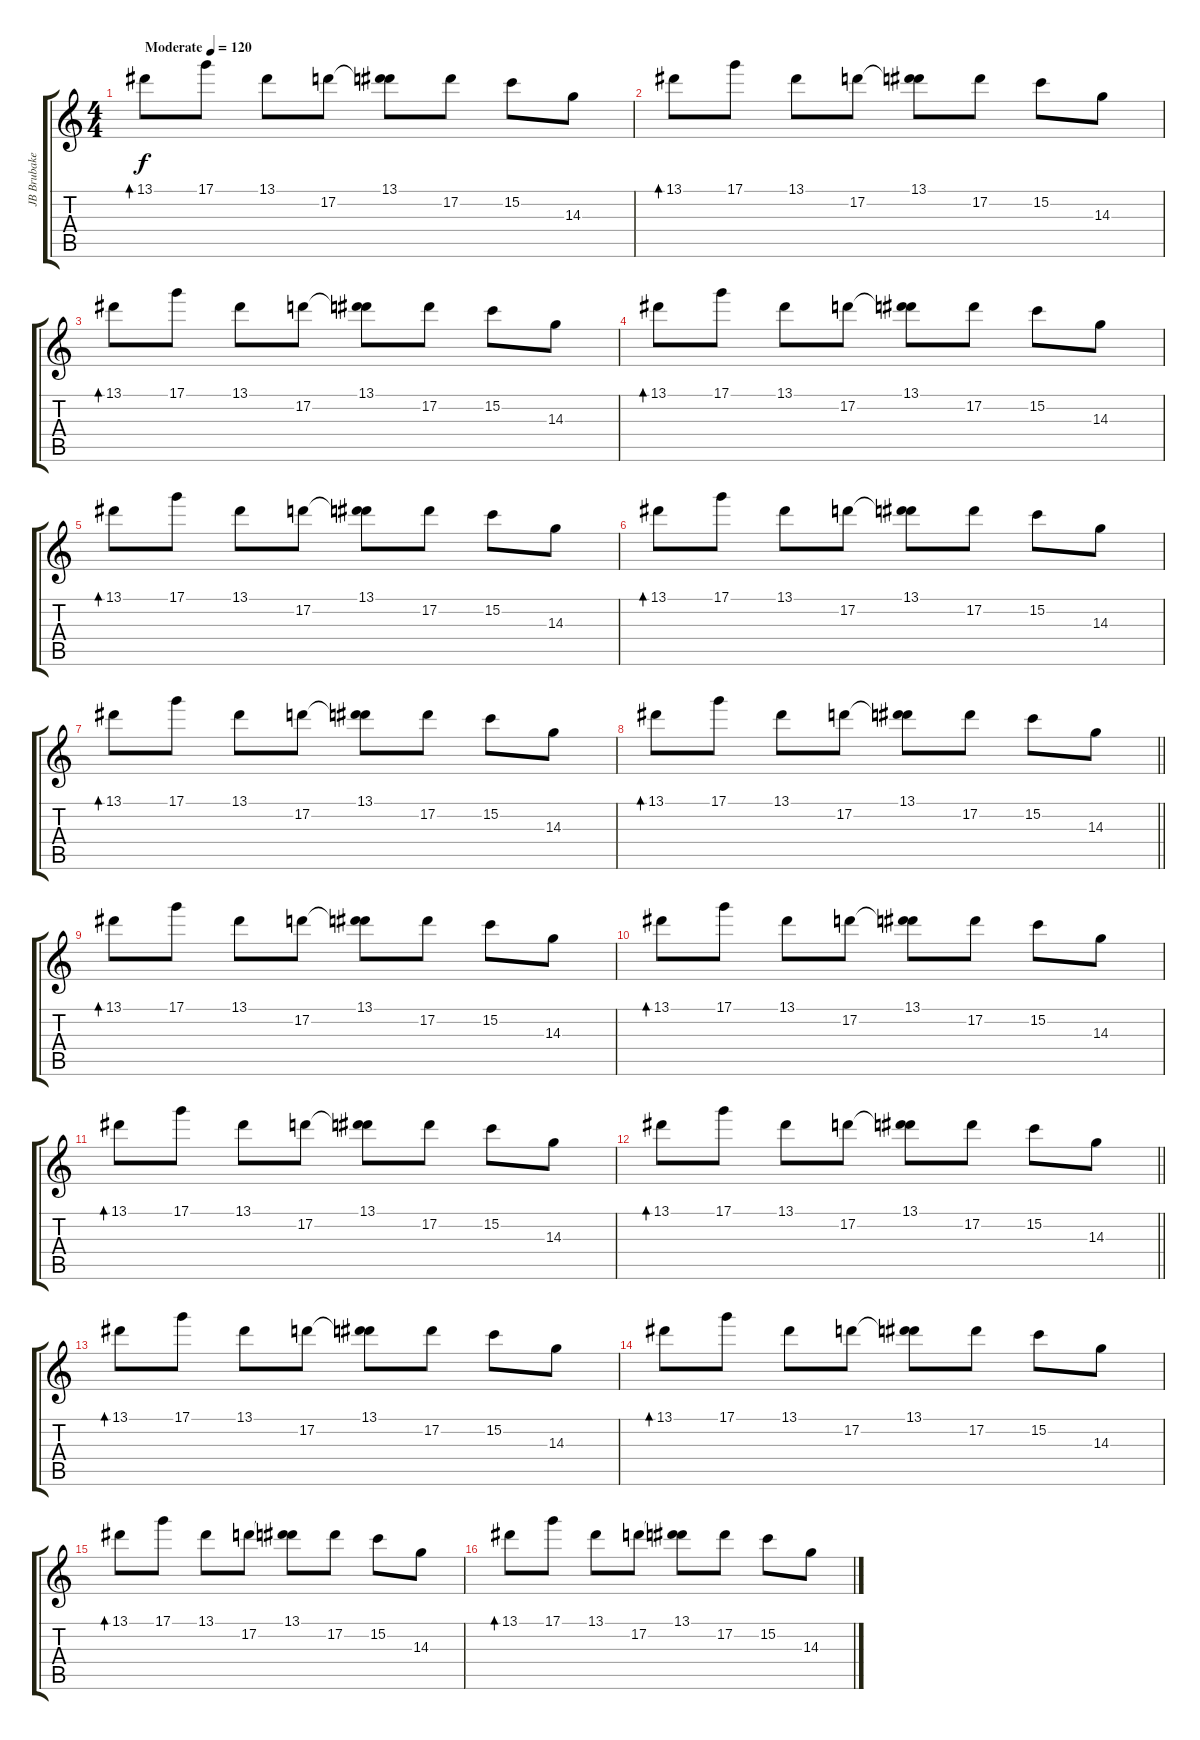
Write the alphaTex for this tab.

\track ("JB Brubaker" "JB Brubake") {instrument distortionguitar}
\staff {score tabs}
\tuning (D4 A3 F3 C3 G2 C2) {hide}
\ts (4 4)
\section ("" "")
\tempo (120 "Moderate")
\clef g2
\ks c
13.1.8{bd 30 dy f instrument distortionguitar} 17.1.8 13.1.8 17.2.8 (13.1 17.2{t}).8 17.2.8 15.2.8 14.3.8 |
13.1.8{bd 30} 17.1.8 13.1.8 17.2.8 (13.1 17.2{t}).8 17.2.8 15.2.8 14.3.8 |
13.1.8{bd 30} 17.1.8 13.1.8 17.2.8 (13.1 17.2{t}).8 17.2.8 15.2.8 14.3.8 |
13.1.8{bd 30} 17.1.8 13.1.8 17.2.8 (13.1 17.2{t}).8 17.2.8 15.2.8 14.3.8 |
13.1.8{bd 30} 17.1.8 13.1.8 17.2.8 (13.1 17.2{t}).8 17.2.8 15.2.8 14.3.8 |
13.1.8{bd 30} 17.1.8 13.1.8 17.2.8 (13.1 17.2{t}).8 17.2.8 15.2.8 14.3.8 |
13.1.8{bd 30} 17.1.8 13.1.8 17.2.8 (13.1 17.2{t}).8 17.2.8 15.2.8 14.3.8 |
\barLineRight lightlight
13.1.8{bd 30} 17.1.8 13.1.8 17.2.8 (13.1 17.2{t}).8 17.2.8 15.2.8 14.3.8 |
\section ("" "")
13.1.8{bd 30} 17.1.8 13.1.8 17.2.8 (13.1 17.2{t}).8 17.2.8 15.2.8 14.3.8 |
13.1.8{bd 30} 17.1.8 13.1.8 17.2.8 (13.1 17.2{t}).8 17.2.8 15.2.8 14.3.8 |
13.1.8{bd 30} 17.1.8 13.1.8 17.2.8 (13.1 17.2{t}).8 17.2.8 15.2.8 14.3.8 |
\barLineRight lightlight
13.1.8{bd 30} 17.1.8 13.1.8 17.2.8 (13.1 17.2{t}).8 17.2.8 15.2.8 14.3.8 |
\section ("" "")
13.1.8{bd 30} 17.1.8 13.1.8 17.2.8 (13.1 17.2{t}).8 17.2.8 15.2.8 14.3.8 |
13.1.8{bd 30} 17.1.8 13.1.8 17.2.8 (13.1 17.2{t}).8 17.2.8 15.2.8 14.3.8 |
13.1.8{bd 30} 17.1.8 13.1.8 17.2.8 (13.1 17.2{t}).8 17.2.8 15.2.8 14.3.8 |
13.1.8{bd 30} 17.1.8 13.1.8 17.2.8 (13.1 17.2{t}).8 17.2.8 15.2.8 14.3.8
